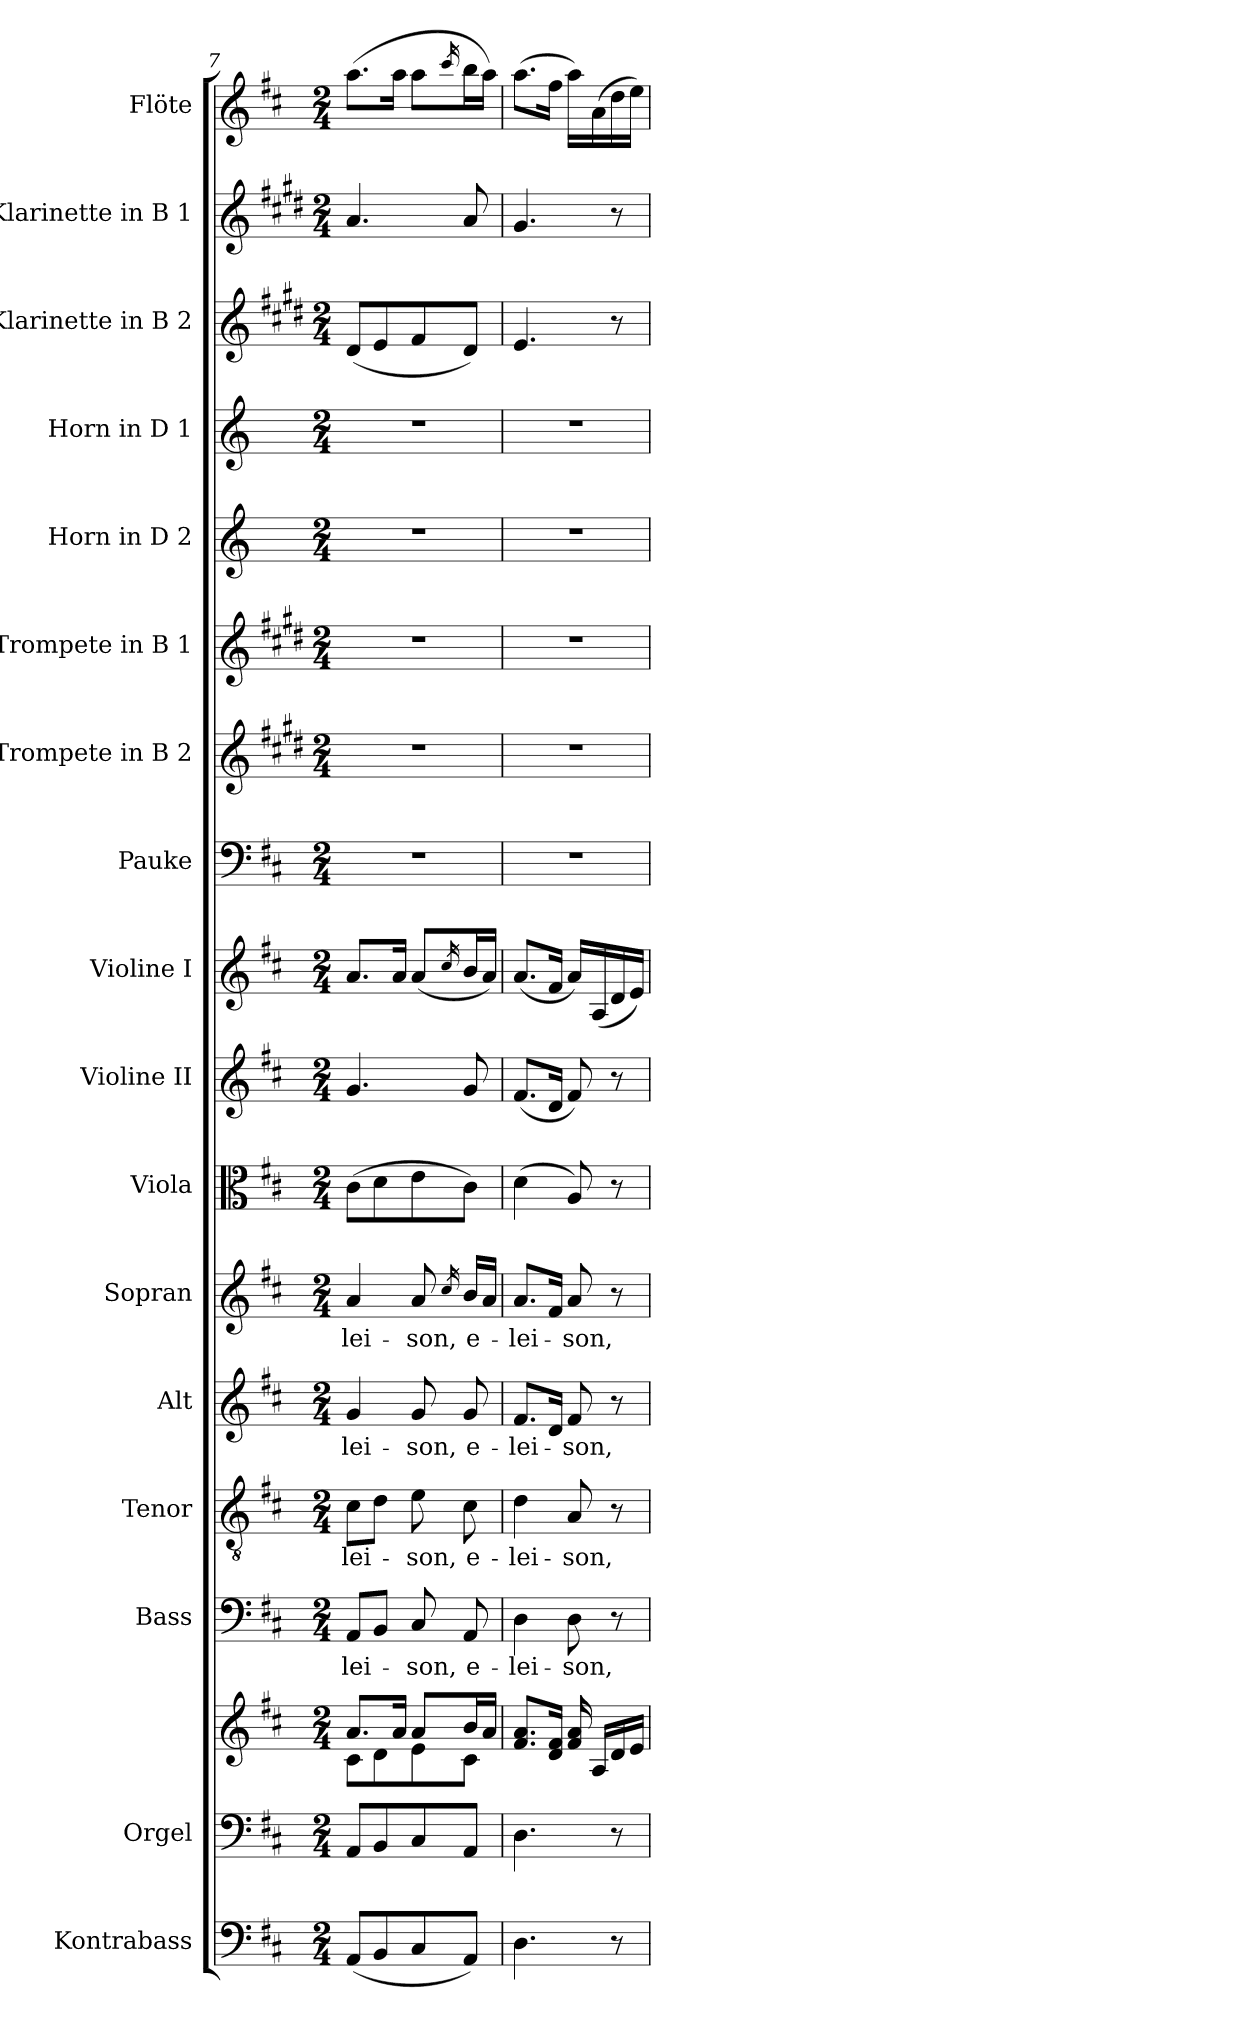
**kern	**kern	**kern	**kern	**text	**kern	**text	**kern	**text	**kern	**text	**kern	**kern	**kern	**kern	**kern	**kern	**kern	**kern	**kern	**kern	**kern
*part17	*part16	*part16	*part15	*part15	*part14	*part14	*part13	*part13	*part12	*part12	*part11	*part10	*part9	*part8	*part7	*part6	*part5	*part4	*part3	*part2	*part1
*staff18	*staff17	*staff16	*staff15	*staff15	*staff14	*staff14	*staff13	*staff13	*staff12	*staff12	*staff11	*staff10	*staff9	*staff8	*staff7	*staff6	*staff5	*staff4	*staff3	*staff2	*staff1
*I"Kontrabass	*I"Orgel	*	*I"Bass	*	*I"Tenor	*	*I"Alt	*	*I"Sopran	*	*I"Viola	*I"Violine II	*I"Violine I	*I"Pauke	*I"Trompete in B 2	*I"Trompete in B 1	*I"Horn in D 2	*I"Horn in D 1	*I"Klarinette in B 2	*I"Klarinette in B 1	*I"Flöte
*I'Kb.	*I'Org.	*	*I'B	*	*I'T	*	*I'A	*	*I'S	*	*I'Vla.	*I'Vl. II	*I'Vl. I	*I'Pk.	*I'Trp. 2	*I'Trp. 1	*I'Hrn. 2	*I'Hrn. 1	*I'Kl. 2	*I'Kl. 1	*I'Fl.
*clefF4	*clefF4	*clefG2	*clefF4	*	*clefGv2	*	*clefG2	*	*clefG2	*	*clefC3	*clefG2	*clefG2	*clefF4	*clefG2	*clefG2	*clefG2	*clefG2	*clefG2	*clefG2	*clefG2
*ITrd7c12	*	*	*	*	*	*	*	*	*	*	*	*	*	*	*ITrd1c2	*ITrd1c2	*ITrd-1c-2	*ITrd-1c-2	*ITrd1c2	*ITrd1c2	*
*k[f#c#]	*k[f#c#]	*k[f#c#]	*k[f#c#]	*	*k[f#c#]	*	*k[f#c#]	*	*k[f#c#]	*	*k[f#c#]	*k[f#c#]	*k[f#c#]	*k[f#c#]	*k[f#c#]	*k[f#c#]	*k[f#c#]	*k[f#c#]	*k[f#c#]	*k[f#c#]	*k[f#c#]
*D:	*D:	*D:	*D:	*	*D:	*	*D:	*	*D:	*	*D:	*D:	*D:	*D:	*D:	*D:	*D:	*D:	*D:	*D:	*D:
*M2/4	*M2/4	*M2/4	*M2/4	*	*M2/4	*	*M2/4	*	*M2/4	*	*M2/4	*M2/4	*M2/4	*M2/4	*M2/4	*M2/4	*M2/4	*M2/4	*M2/4	*M2/4	*M2/4
=7	=7	=7	=7	=7	=7	=7	=7	=7	=7	=7	=7	=7	=7	=7	=7	=7	=7	=7	=7	=7	=7
*	*	*^	*	*	*	*	*	*	*	*	*	*	*	*	*	*	*	*	*	*	*
!	!	!	!	!	!LO:LY:b	!	!LO:LY:b	!	!LO:LY:b	!	!LO:LY:b	!	!	!	!	!	!	!	!	!	!	!
(<8AAA/L	8AA/L	8.a/L	8c#\L	8AA/L	-lei-	8c#\L	-lei-	4g/	-lei-	4a/	-lei-	(>8c#\L	4.g/	8.a/L	2r	2r	2r	2r	2r	(<8c#/L	4.g/	(>8.aa\L
8BBB/	8BB/	.	8d\	8BB/J	.	8d\J	.	.	.	.	.	8d\	.	.	.	.	.	.	.	8d/	.	.
.	.	16a/Jk	.	.	.	.	.	.	.	.	.	.	.	16a/Jk	.	.	.	.	.	.	.	16aa\Jk
!	!	!	!	!	!LO:LY:b	!	!LO:LY:b	!	!LO:LY:b	!	!LO:LY:b	!	!	!	!	!	!	!	!	!	!	!
8CC#/	8C#/	8a/L	8e\	8C#/	-son,	8e\	-son,	8g/	-son,	8a/	-son,	8e\	.	(<8a/L	.	.	.	.	.	8e/	.	8aa\L
.	.	.	.	.	.	.	.	.	.	16qcc#/	.	.	.	16qcc#/	.	.	.	.	.	.	.	16qccc#/
!	!	!	!	!	!LO:LY:b	!	!LO:LY:b	!	!LO:LY:b	!	!LO:LY:b	!	!	!	!	!	!	!	!	!	!	!
8AAA/J)	8AA/J	16b/L	8c#\J	8AA/	e-	8c#\	e-	8g/	e-	16b/LL	e-	8c#\J)	8g/	16b/L	.	.	.	.	.	8c#/J)	8g/	16bb\L
.	.	16a/JJ	.	.	.	.	.	.	.	16a/JJ	.	.	.	16a/JJ)	.	.	.	.	.	.	.	16aa\JJ)
*	*	*v	*v	*	*	*	*	*	*	*	*	*	*	*	*	*	*	*	*	*	*	*
=8	=8	=8	=8	=8	=8	=8	=8	=8	=8	=8	=8	=8	=8	=8	=8	=8	=8	=8	=8	=8	=8
!	!	!	!	!LO:LY:b	!	!LO:LY:b	!	!LO:LY:b	!	!LO:LY:b	!	!	!	!	!	!	!	!	!	!	!
4.DD\	4.D\	8.f#/ 8.a/L	4D\	-lei-	4d\	-lei-	8.f#/L	-lei-	8.a/L	-lei-	(>4d\	(<8.f#/L	(<8.a/L	2r	2r	2r	2r	2r	4.d/	4.f#/	(>8.aa\L
.	.	16d/ 16f#/Jk	.	.	.	.	16d/Jk	.	16f#/Jk	.	.	16d/Jk	16f#/Jk	.	.	.	.	.	.	.	16ff#\Jk
!	!	!	!	!LO:LY:b	!	!LO:LY:b	!	!LO:LY:b	!	!LO:LY:b	!	!	!	!	!	!	!	!	!	!	!
.	.	16f#/ 16a/	8D\	-son,	8A/	-son,	8f#/	-son,	8a/	-son,	8A/)	8f#/)	16a/LL)	.	.	.	.	.	.	.	16aa\LL)
.	.	16A/LL	.	.	.	.	.	.	.	.	.	.	(<16A/	.	.	.	.	.	.	.	(>16a\
8r	8r	16d/	8r	.	8r	.	8r	.	8r	.	8r	8r	16d/	.	.	.	.	.	8r	8r	16dd\
.	.	16e/JJ	.	.	.	.	.	.	.	.	.	.	16e/JJ)	.	.	.	.	.	.	.	16ee\JJ)
=	=	=	=	=	=	=	=	=	=	=	=	=	=	=	=	=	=	=	=	=	=
*-	*-	*-	*-	*-	*-	*-	*-	*-	*-	*-	*-	*-	*-	*-	*-	*-	*-	*-	*-	*-	*-
